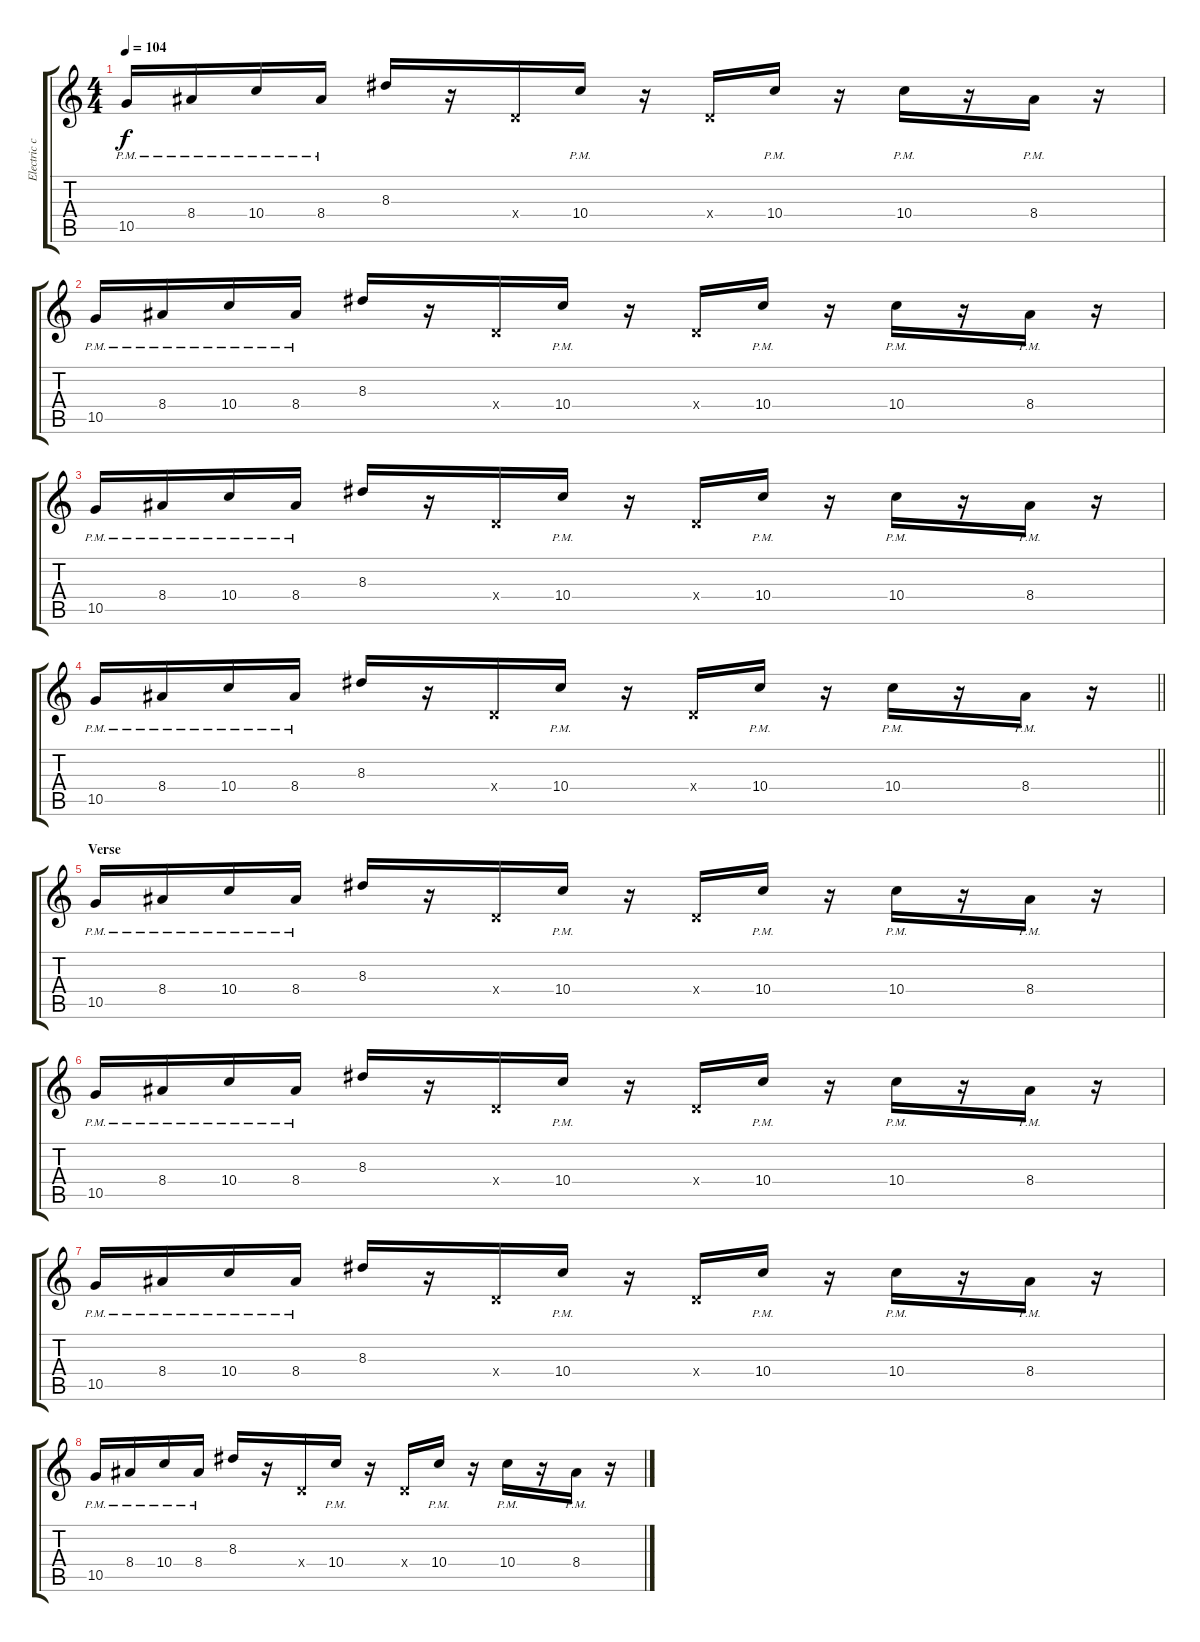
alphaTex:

\track ("Electric clean guitar" "Electric c") {instrument electricguitarclean}
\staff {score tabs}
\tuning (E4 B3 G3 D3 A2 E2) {hide}
\ts (4 4)
\tempo 104
\clef g2
\ks c
10.5{pm}.16{dy f} 8.4{pm}.16 10.4{pm}.16 8.4{pm}.16 8.3.16 r.16 0.4{x}.16 10.4{pm}.16 r.16 0.4{x}.16 10.4{pm}.16 r.16 10.4{pm}.16 r.16 8.4{pm}.16 r.16 |
10.5{pm}.16 8.4{pm}.16 10.4{pm}.16 8.4{pm}.16 8.3.16 r.16 0.4{x}.16 10.4{pm}.16 r.16 0.4{x}.16 10.4{pm}.16 r.16 10.4{pm}.16 r.16 8.4{pm}.16 r.16 |
10.5{pm}.16 8.4{pm}.16 10.4{pm}.16 8.4{pm}.16 8.3.16 r.16 0.4{x}.16 10.4{pm}.16 r.16 0.4{x}.16 10.4{pm}.16 r.16 10.4{pm}.16 r.16 8.4{pm}.16 r.16 |
\barLineRight lightlight
10.5{pm}.16 8.4{pm}.16 10.4{pm}.16 8.4{pm}.16 8.3.16 r.16 0.4{x}.16 10.4{pm}.16 r.16 0.4{x}.16 10.4{pm}.16 r.16 10.4{pm}.16 r.16 8.4{pm}.16 r.16 |
\section ("" "Verse")
10.5{pm}.16 8.4{pm}.16 10.4{pm}.16 8.4{pm}.16 8.3.16 r.16 0.4{x}.16 10.4{pm}.16 r.16 0.4{x}.16 10.4{pm}.16 r.16 10.4{pm}.16 r.16 8.4{pm}.16 r.16 |
10.5{pm}.16 8.4{pm}.16 10.4{pm}.16 8.4{pm}.16 8.3.16 r.16 0.4{x}.16 10.4{pm}.16 r.16 0.4{x}.16 10.4{pm}.16 r.16 10.4{pm}.16 r.16 8.4{pm}.16 r.16 |
10.5{pm}.16 8.4{pm}.16 10.4{pm}.16 8.4{pm}.16 8.3.16 r.16 0.4{x}.16 10.4{pm}.16 r.16 0.4{x}.16 10.4{pm}.16 r.16 10.4{pm}.16 r.16 8.4{pm}.16 r.16 |
10.5{pm}.16 8.4{pm}.16 10.4{pm}.16 8.4{pm}.16 8.3.16 r.16 0.4{x}.16 10.4{pm}.16 r.16 0.4{x}.16 10.4{pm}.16 r.16 10.4{pm}.16 r.16 8.4{pm}.16 r.16
